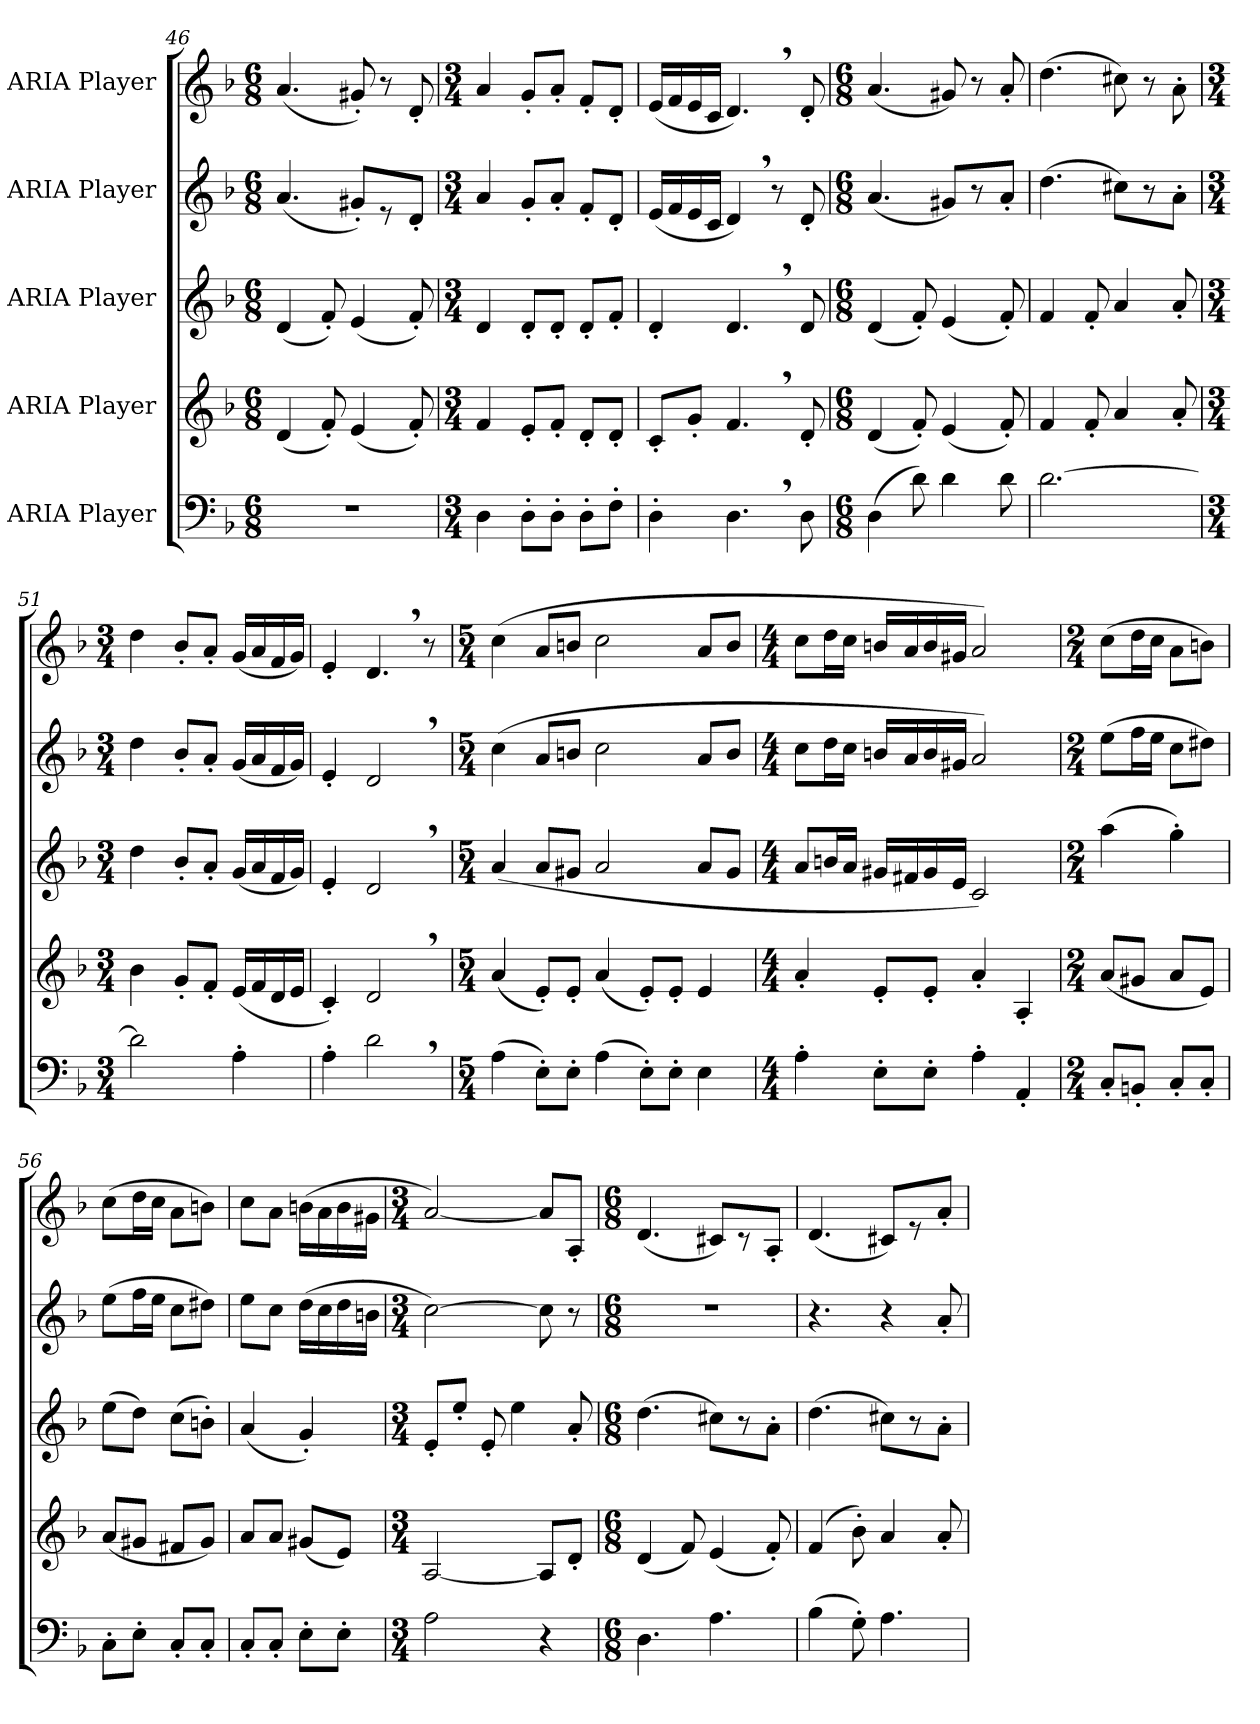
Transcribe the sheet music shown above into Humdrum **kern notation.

**kern	**kern	**kern	**kern	**kern
*part5	*part4	*part3	*part2	*part1
*staff5	*staff4	*staff3	*staff2	*staff1
*I"ARIA Player	*I"ARIA Player	*I"ARIA Player	*I"ARIA Player	*I"ARIA Player
*clefF4	*clefG2	*clefG2	*clefG2	*clefG2
*k[b-]	*k[b-]	*k[b-]	*k[b-]	*k[b-]
*d:	*d:	*d:	*d:	*d:
*M6/8	*M6/8	*M6/8	*M6/8	*M6/8
=46	=46	=46	=46	=46
2.r	(<4d/	(<4d/	(<4.a/	(<4.a/
.	8f'/)	8f'/)	.	.
.	(<4e/	(<4e/	8g#X'/L)	8g#X'/)
.	.	.	8r	8r
.	8f'/)	8f'/)	8d'/J	8d'/
=47	=47	=47	=47	=47
*M3/4	*M3/4	*M3/4	*M3/4	*M3/4
4D\	4f/	4d/	4a/	4a/
8D'\L	8e'/L	8d'/L	8g'/L	8g'/L
8D'\J	8f'/J	8d'/J	8a'/J	8a'/J
8D'\L	8d'/L	8d'/L	8f'/L	8f'/L
8F'\J	8d'/J	8f'/J	8d'/J	8d'/J
=48	=48	=48	=48	=48
4D'\	8c'/L	4d'/	(<16e/LL	(<16e/LL
.	.	.	16f/	16f/
.	8g'/J	.	16e/	16e/
.	.	.	16c/JJ	16c/JJ
4.D,\	4.f,/	4.d,/	4d,/)	4.d,/)
.	.	.	8r	.
8D\	8d'/	8d/	8d'/	8d'</
=49	=49	=49	=49	=49
*M6/8	*M6/8	*M6/8	*M6/8	*M6/8
(>4D\	(<4d/	(<4d/	(<4.a/	(>4.a/
8d\)	8f'/)	8f'/)	.	.
4d\	(<4e/	(<4e/	8g#X/L)	8g#X/)
.	.	.	8r	8r
8d\	8f'/)	8f'/)	8a'/J	8a'</
!!LO:LB:g=z
=50	=50	=50	=50	=50
[2.d\	4f/	4f/	(>4.dd\	(>4.dd\
.	8f'/	8f'/	.	.
.	4a/	4a/	8cc#X\L)	8cc#X\)
.	.	.	8r	8r
.	8a'/	8a'/	8a'\J	8a'<\
=51	=51	=51	=51	=51
*M3/4	*M3/4	*M3/4	*M3/4	*M3/4
2d\]	4b-\	4dd\	4dd\	4dd\
.	8g'/L	8b-'/L	8b-'/L	8b-'</L
.	8f'/J	8a'/J	8a'/J	8a'</J
4A'\	(<16e/LL	(<16g/LL	(<16g/LL	(>16g/LL
.	16f/	16a/	16a/	16a/
.	16d/	16f/	16f/	16f/
.	16e/JJ	16g/JJ)	16g/JJ)	16g/JJ)
=52	=52	=52	=52	=52
4A'\	4c'/)	4e'/	4e'/	4e'</
2d,\	2d,/	2d,/	2d,/	4.d,/
.	.	.	.	8r
=53	=53	=53	=53	=53
*M5/4	*M5/4	*M5/4	*M5/4	*M5/4
(>4A\	(<4a/	(<4a/	(>4cc\	(>4cc\
8E'\L)	8e'/L)	8a/L	8a/L	8a/L
8E'\J	8e'/J	8g#X/J	8bn/J	8bn/J
(>4A\	(<4a/	2a/	2cc\	2cc\
8E'\L)	8e'/L)	.	.	.
8E'\J	8e'/J	.	.	.
4E\	4e/	8a/L	8a/L	8a/L
.	.	8g#/J	8b/J	8b/J
=54	=54	=54	=54	=54
*M4/4	*M4/4	*M4/4	*M4/4	*M4/4
4A'\	4a'/	8a/L	8cc\L	8cc\L
.	.	16bn/L	16dd\L	16dd\L
.	.	16a/JJ	16cc\JJ	16cc\JJ
8E'\L	8e'/L	16g#X/LL	16bn/LL	16bn/LL
.	.	16f#X/	16a/	16a/
8E'\J	8e'/J	16g#/	16b/	16b/
.	.	16e/JJ	16g#X/JJ	16g#X/JJ
4A'\	4a'/	2c/)	2a/)	2a/)
4AA'/	4A'/	.	.	.
!!LO:PB:g=z
=55	=55	=55	=55	=55
*M2/4	*M2/4	*M2/4	*M2/4	*M2/4
8C'/L	(<8a/L	(>4aa\	(>8ee\L	(>8cc\L
8BBn'/J	8g#X/J	.	16ff\L	16dd\L
.	.	.	16ee\JJ	16cc\JJ
8C'/L	8a/L	4gg'\)	8cc\L	8a\L
8C'/J	8e/J)	.	8dd#X\J)	8bn\J)
=56	=56	=56	=56	=56
8C'\L	(<8a/L	(>8ee\L	(>8ee\L	(>8cc\L
8E'\J	8g#X/J	8dd\J)	16ff\L	16dd\L
.	.	.	16ee\JJ	16cc\JJ
8C'/L	8f#X/L	(>8cc\L	8cc\L	8a\L
8C'/J	8g#/J)	8bn'\J)	8dd#X\J)	8bn\J)
=57	=57	=57	=57	=57
8C'/L	8a/L	(<4a/	8ee\L	8cc\L
8C'/J	8a/J	.	8cc\J	8a\J
8E'\L	(<8g#X/L	4g'/)	(>16dd\LL	(>16bn\LL
.	.	.	16cc\	16a\
8E'\J	8e/J)	.	16dd\	16b\
.	.	.	16bn\JJ	16g#X\JJ
=58	=58	=58	=58	=58
*M3/4	*M3/4	*M3/4	*M3/4	*M3/4
2A\	[2A/	8e'/L	[2cc\)	[2a/)
.	.	8ee'/J	.	.
.	.	8e'/	.	.
.	.	4ee\	.	.
4r	8A/L]	.	8cc\]	8a/L]
.	8d'/J	8a'/	8r	8A'</J
=59	=59	=59	=59	=59
*M6/8	*M6/8	*M6/8	*M6/8	*M6/8
4.D\	(<4d/	(>4.dd\	2.r	(>4.d/
.	8f/)	.	.	.
4.A\	(<4e/	8cc#X\L)	.	8c#X/L)
.	.	8r	.	8r
.	8f'/)	8a'\J	.	8A'</J
=60	=60	=60	=60	=60
(>4B-\	(>4f/	(>4.dd\	4.r	(>4.d/
8G'\)	8b-'\)	.	.	.
4.A\	4a/	8cc#X\L)	4r	8c#X/L)
.	.	8r	.	8r
.	8a'/	8a'\J	8a'/	8a'</J
=	=	=	=	=
*-	*-	*-	*-	*-
